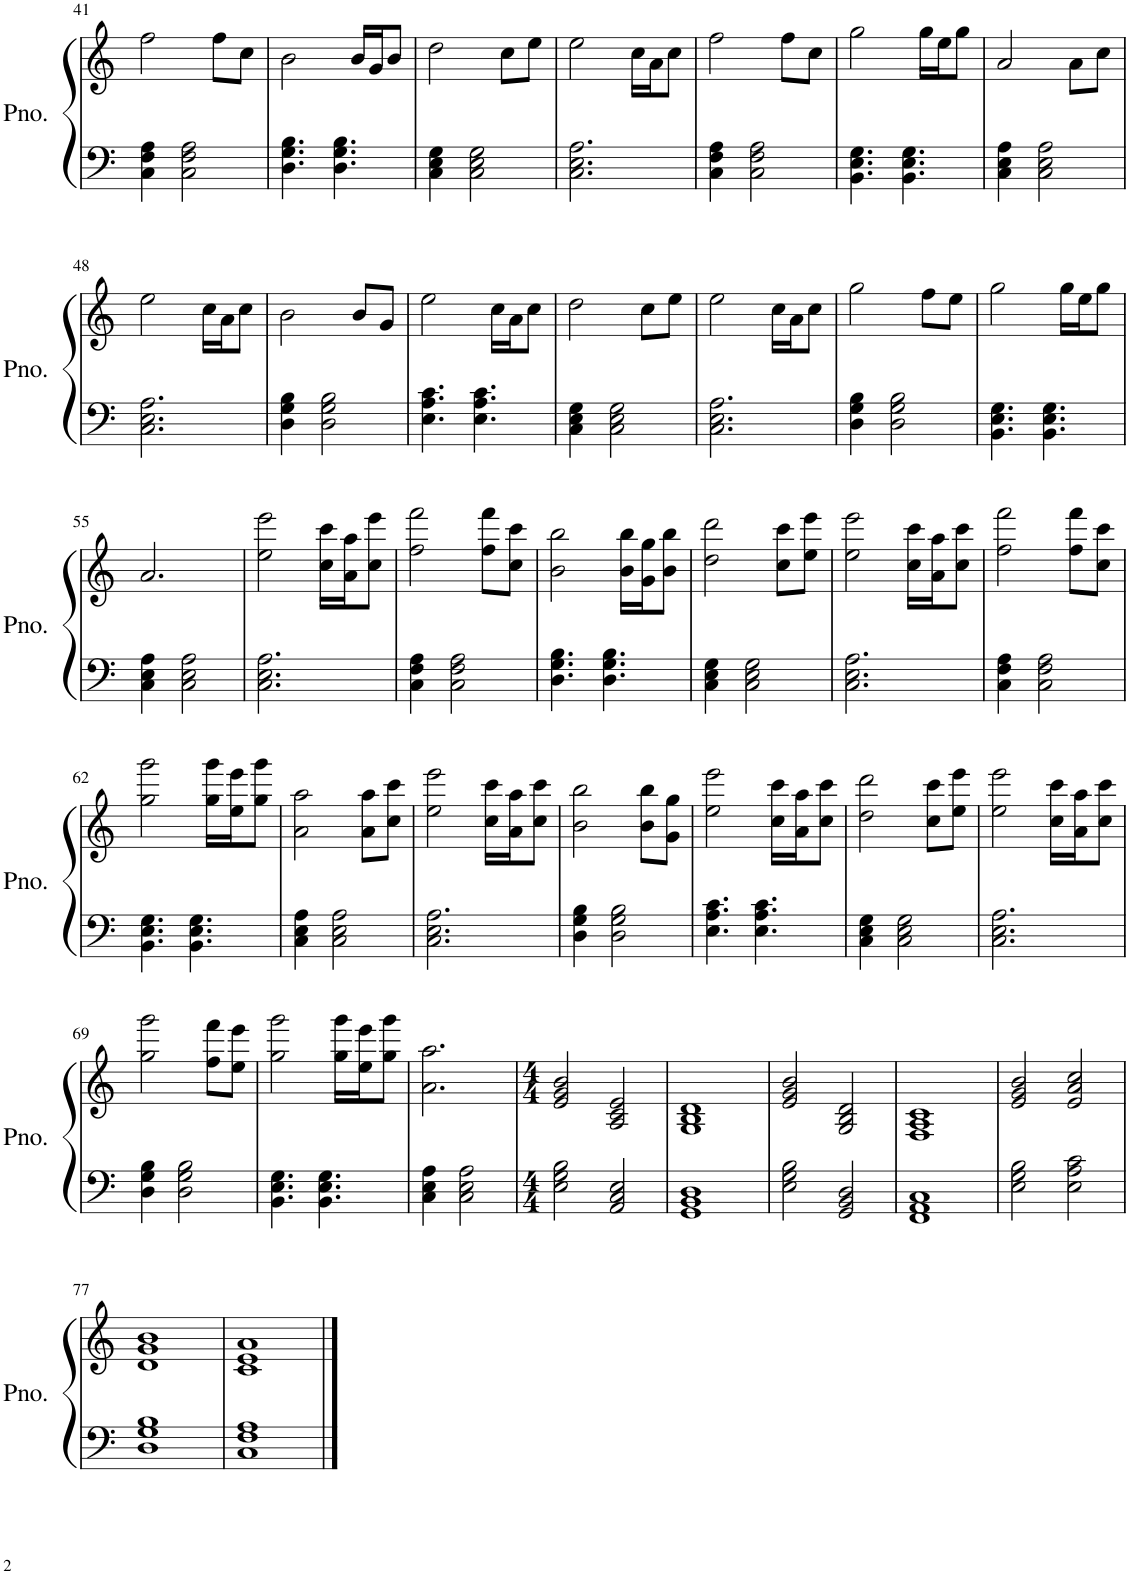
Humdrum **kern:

**kern	**kern
*part1	*part1
*staff2	*staff1
*I"Piano	*
*I'Pno.	*
!!LO:PB:g=z
*clefF4	*clefG2
*k[]	*k[]
*M3/4	*M3/4
=41	=41
4C\ 4F\ 4A\	2ff\
2C\ 2F\ 2A\	.
.	8ff\L
.	8cc\J
=42	=42
4.D\ 4.G\ 4.B\	2b\
4.D\ 4.G\ 4.B\	.
.	16b/LL
.	16g/J
.	8b/J
=43	=43
4C\ 4E\ 4G\	2dd\
2C\ 2E\ 2G\	.
.	8cc\L
.	8ee\J
=44	=44
2.C\ 2.E\ 2.A\	2ee\
.	16cc\LL
.	16a\J
.	8cc\J
=45	=45
4C\ 4F\ 4A\	2ff\
2C\ 2F\ 2A\	.
.	8ff\L
.	8cc\J
=46	=46
4.BB\ 4.E\ 4.G\	2gg\
4.BB\ 4.E\ 4.G\	.
.	16gg\LL
.	16ee\J
.	8gg\J
=47	=47
4C\ 4E\ 4A\	2a/
2C\ 2E\ 2A\	.
.	8a\L
.	8cc\J
!!LO:LB:g=z
=48	=48
2.C\ 2.E\ 2.A\	2ee\
.	16cc\LL
.	16a\J
.	8cc\J
=49	=49
4D\ 4G\ 4B\	2b\
2D\ 2G\ 2B\	.
.	8b/L
.	8g/J
=50	=50
4.E\ 4.A\ 4.c\	2ee\
4.E\ 4.A\ 4.c\	.
.	16cc\LL
.	16a\J
.	8cc\J
=51	=51
4C\ 4E\ 4G\	2dd\
2C\ 2E\ 2G\	.
.	8cc\L
.	8ee\J
=52	=52
2.C\ 2.E\ 2.A\	2ee\
.	16cc\LL
.	16a\J
.	8cc\J
=53	=53
4D\ 4G\ 4B\	2gg\
2D\ 2G\ 2B\	.
.	8ff\L
.	8ee\J
=54	=54
4.BB\ 4.E\ 4.G\	2gg\
4.BB\ 4.E\ 4.G\	.
.	16gg\LL
.	16ee\J
.	8gg\J
!!LO:LB:g=z
=55	=55
4C\ 4E\ 4A\	2.a/
2C\ 2E\ 2A\	.
=56	=56
2.C\ 2.E\ 2.A\	2ee\ 2eee\
.	16cc\ 16ccc\LL
.	16a\ 16aa\J
.	8cc\ 8eee\J
=57	=57
4C\ 4F\ 4A\	2ff\ 2fff\
2C\ 2F\ 2A\	.
.	8ff\ 8fff\L
.	8cc\ 8ccc\J
=58	=58
4.D\ 4.G\ 4.B\	2b\ 2bb\
4.D\ 4.G\ 4.B\	.
.	16b\ 16bb\LL
.	16g\ 16gg\J
.	8b\ 8bb\J
=59	=59
4C\ 4E\ 4G\	2dd\ 2ddd\
2C\ 2E\ 2G\	.
.	8cc\ 8ccc\L
.	8ee\ 8eee\J
=60	=60
2.C\ 2.E\ 2.A\	2ee\ 2eee\
.	16cc\ 16ccc\LL
.	16a\ 16aa\J
.	8cc\ 8ccc\J
=61	=61
4C\ 4F\ 4A\	2ff\ 2fff\
2C\ 2F\ 2A\	.
.	8ff\ 8fff\L
.	8cc\ 8ccc\J
!!LO:LB:g=z
=62	=62
4.BB\ 4.E\ 4.G\	2gg\ 2ggg\
4.BB\ 4.E\ 4.G\	.
.	16gg\ 16ggg\LL
.	16ee\ 16eee\J
.	8gg\ 8ggg\J
=63	=63
4C\ 4E\ 4A\	2a\ 2aa\
2C\ 2E\ 2A\	.
.	8a\ 8aa\L
.	8cc\ 8ccc\J
=64	=64
2.C\ 2.E\ 2.A\	2ee\ 2eee\
.	16cc\ 16ccc\LL
.	16a\ 16aa\J
.	8cc\ 8ccc\J
=65	=65
4D\ 4G\ 4B\	2b\ 2bb\
2D\ 2G\ 2B\	.
.	8b\ 8bb\L
.	8g\ 8gg\J
=66	=66
4.E\ 4.A\ 4.c\	2ee\ 2eee\
4.E\ 4.A\ 4.c\	.
.	16cc\ 16ccc\LL
.	16a\ 16aa\J
.	8cc\ 8ccc\J
=67	=67
4C\ 4E\ 4G\	2dd\ 2ddd\
2C\ 2E\ 2G\	.
.	8cc\ 8ccc\L
.	8ee\ 8eee\J
=68	=68
2.C\ 2.E\ 2.A\	2ee\ 2eee\
.	16cc\ 16ccc\LL
.	16a\ 16aa\J
.	8cc\ 8ccc\J
!!LO:LB:g=z
=69	=69
4D\ 4G\ 4B\	2gg\ 2ggg\
2D\ 2G\ 2B\	.
.	8ff\ 8fff\L
.	8ee\ 8eee\J
=70	=70
4.BB\ 4.E\ 4.G\	2gg\ 2ggg\
4.BB\ 4.E\ 4.G\	.
.	16gg\ 16ggg\LL
.	16ee\ 16eee\J
.	8gg\ 8ggg\J
=71	=71
4C\ 4E\ 4A\	2.a\ 2.aa\
2C\ 2E\ 2A\	.
=72	=72
*M4/4	*M4/4
2E\ 2G\ 2B\	2e/ 2g/ 2b/
2AA/ 2C/ 2E/	2A/ 2c/ 2e/
=73	=73
1GG 1BB 1D	1G 1B 1d
=74	=74
2E\ 2G\ 2B\	2e/ 2g/ 2b/
2GG/ 2BB/ 2D/	2G/ 2B/ 2d/
=75	=75
1FF 1AA 1C	1F 1A 1c
=76	=76
2E\ 2G\ 2B\	2e/ 2g/ 2b/
2E\ 2A\ 2c\	2e/ 2a/ 2cc/
!!LO:LB:g=z
=77	=77
1D 1G 1B	1d 1g 1b
=78	=78
1C 1F 1A	1c 1e 1a
==	==
*-	*-
